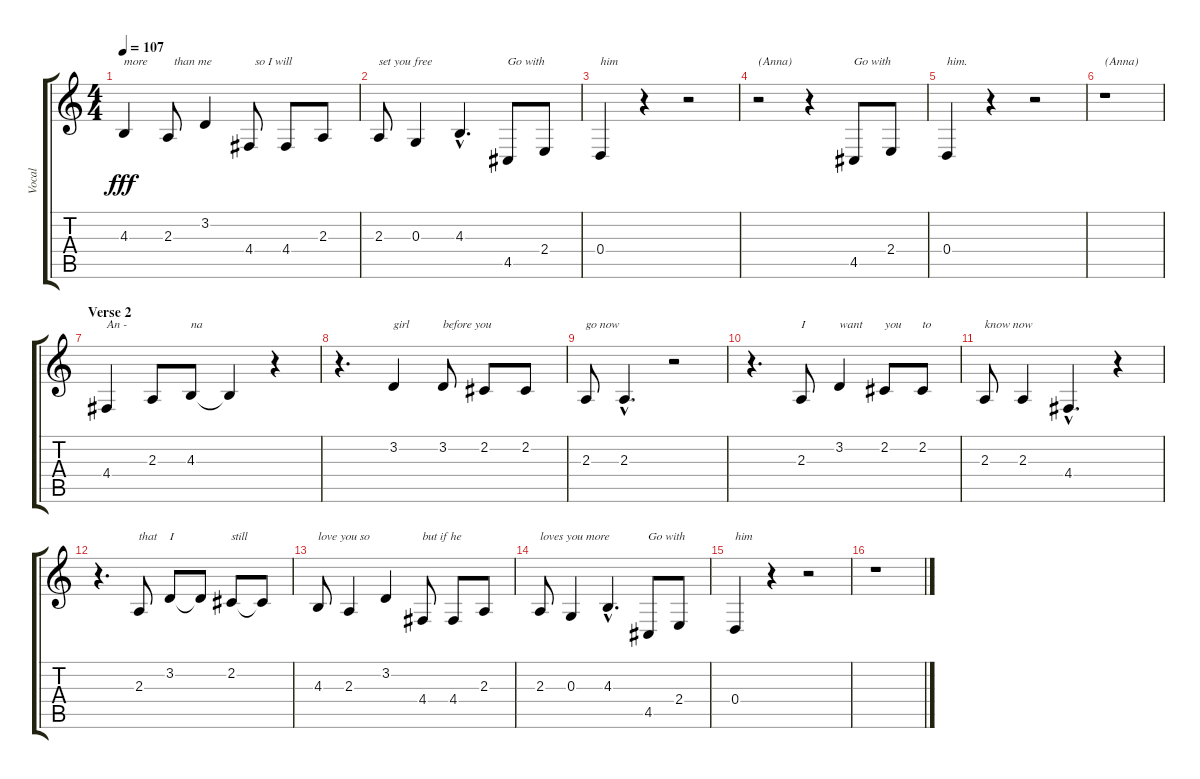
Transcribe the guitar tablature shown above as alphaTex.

\track ("Vocal" "Vocal") {instrument altosax}
\staff {score tabs}
\tuning (E4 B3 G3 D3 A2 E2) {hide}
\ts (4 4)
\tempo 107
\clef g2
\ks c
4.3.4{txt "more" dy fff} 2.3.8{txt "  than me"} 3.2.4 4.4.8{txt "  so I will"} 4.4.8 2.3.8 |
2.3.8{txt "set you free"} 0.3.4 4.3{hac}.4{d} 4.5.8{txt "Go with "} 2.4.8 |
0.4.4{txt "him"} r.4 r.2 |
r.2{txt "(Anna)"} r.4 4.5.8{txt "Go with"} 2.4.8 |
0.4.4{txt "him."} r.4 r.2{txt " "} |
r.1{txt "(Anna)"} |
\section ("" "Verse 2")
4.4.4{txt "An -"} 2.3.8 4.3.8{txt "na"} 4.3{t}.4 r.4 |
r.4{d} 3.2.4{txt "girl"} 3.2.8{txt "before you"} 2.2.8 2.2.8 |
2.3.8{txt "go now"} 2.3{hac}.4{d} r.2 |
r.4{d} 2.3.8{txt "I"} 3.2.4{txt "want"} 2.2.8{txt "you"} 2.2.8{txt "to"} |
2.3.8{txt "know now"} 2.3.4 4.4{hac}.4{d} r.4 |
r.4{d} 2.3.8{txt "that"} 3.2.8{txt "I"} 3.2{t}.8 2.2.8{txt "still"} 2.2{t}.8 |
4.3.8{txt "love you so"} 2.3.4{txt " "} 3.2.4 4.4.8{txt "but if he"} 4.4.8 2.3.8 |
2.3.8{txt "loves you more"} 0.3.4 4.3{hac}.4{d} 4.5.8{txt "Go with "} 2.4.8 |
0.4.4{txt "him"} r.4 r.2 |
r.1
